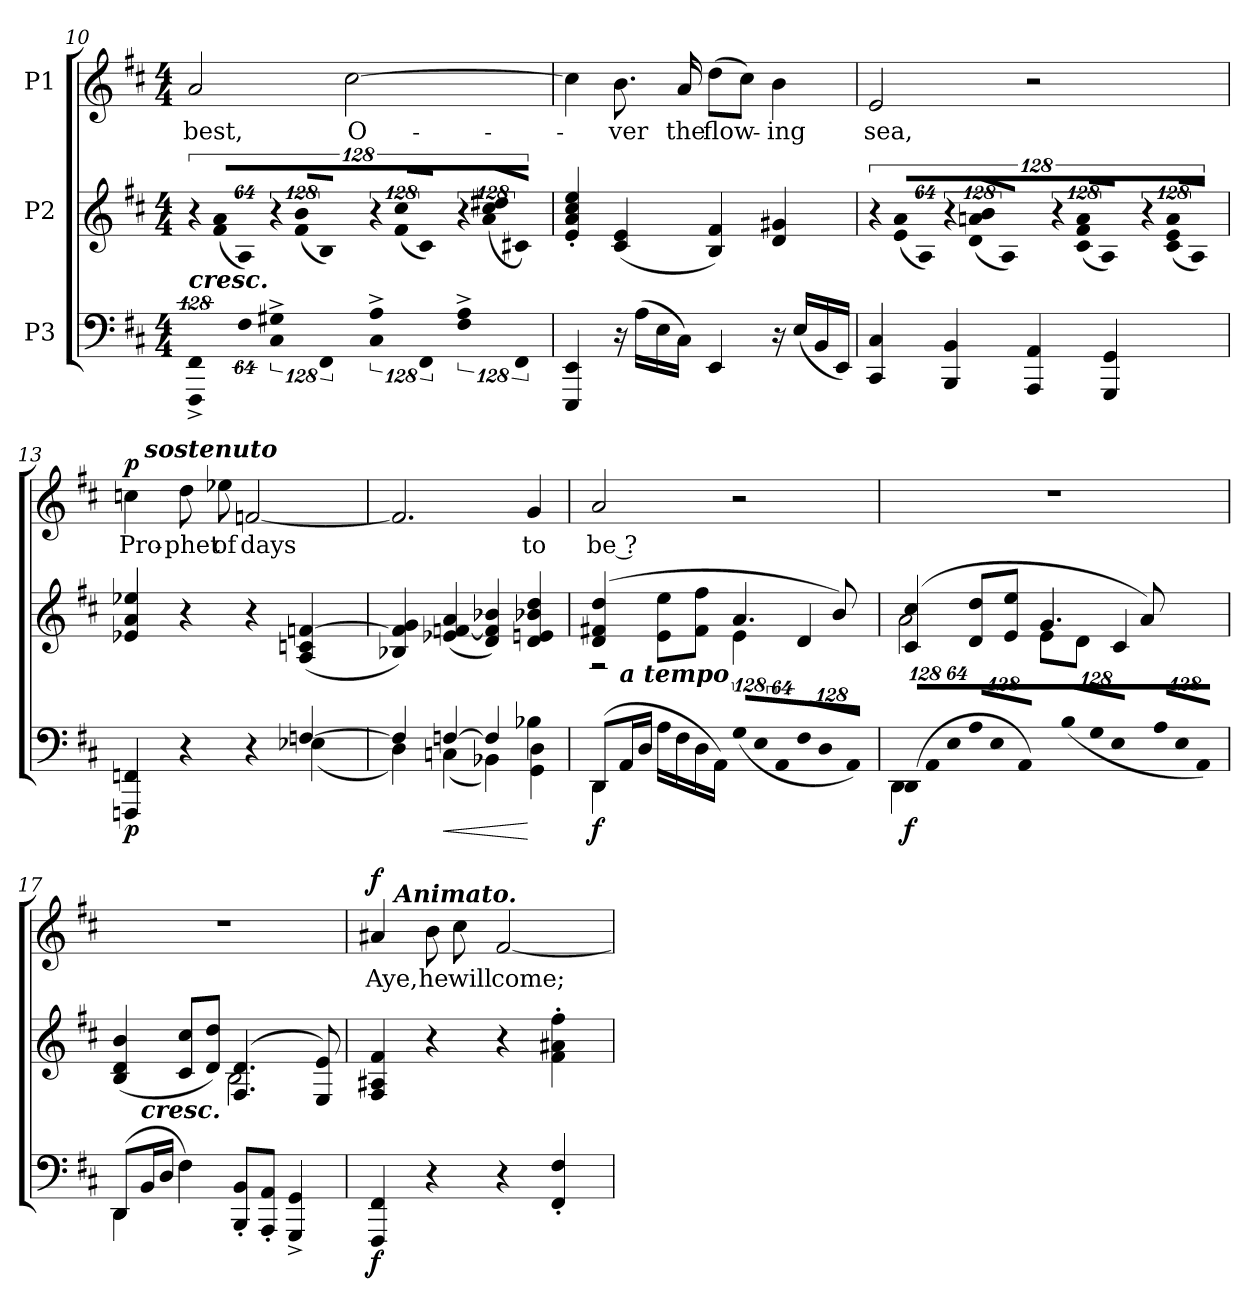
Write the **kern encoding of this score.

**kern	**dynam	**kern	**kern	**text	**dynam
*part3	*part3	*part2	*part1	*part1	*part1
*staff3	*staff3	*staff2	*staff1	*staff1	*staff1
*I"P3	*	*I"P2	*I"P1	*	*
!!LO:LB:g=z
*clefF4	*	*clefG2	*clefG2	*	*
*k[f#c#]	*	*k[f#c#]	*k[f#c#]	*	*
*D:	*	*D:	*D:	*	*
*M4/4	*	*M4/4	*M4/4	*	*
=10	=10	=10	=10	=10	=10
!LO:N:vis=4	!	!LO:N:vis=8	!	!	!
!LO:TX:a:Bi:t=cresc.	!	!	!	!	!
!	!	!	!	!LO:LY:b:color=#000000	!
512%85FFF#i/^ 512%85FF#i^	.	1024%85r	2ai/	best,	.
!	!	!LO:N:vis=8	!	!	!
.	.	(1024%85f#i/ 1024%85aiL	.	.	.
!LO:N:vis=8	!	!LO:N:vis=8	!	!	!
512%43F#i\	.	512%43Ai/J)	.	.	.
!LO:N:vis=4	!	!LO:N:vis=8	!	!	!
512%85C#i\^ 512%85G#Xi^	.	1024%85r	.	.	.
!	!	!LO:N:vis=8	!	!	!
.	.	(1024%85f#i/ 1024%85biL	.	.	.
!LO:N:vis=8	!	!LO:N:vis=8	!	!	!
512%43FF#i/	.	512%43Bi/J)	.	.	.
!LO:N:vis=4	!	!LO:N:vis=8	!	!	!
!	!	!	!	!LO:LY:b:color=#000000	!
512%85C#i\^ 512%85Ai^	.	1024%85r	[2cc#i\	O-	.
!	!	!LO:N:vis=8	!	!	!
.	.	(1024%85f#i/ 1024%85cc#iL	.	.	.
!LO:N:vis=8	!	!LO:N:vis=8	!	!	!
512%43FF#i/	.	512%43c#i/J)	.	.	.
!LO:N:vis=4	!	!LO:N:vis=8	!	!	!
512%85F#i\^ 512%85Ai^	.	1024%85r	.	.	.
!	!	!LO:N:vis=8	!	!	!
.	.	(1024%85ai/ 1024%85cc#i 1024%85dd#XiL	.	.	.
!LO:N:vis=8	!	!LO:N:vis=8	!	!	!
512%43FF#i/	.	512%43c#Xi/J)	.	.	.
=11	=11	=11	=11	=11	=11
4EEEi/ 4EEi	.	4ei/' 4ai' 4cc#i' 4eei'	4cc#i\]	.	.
!	!	!	!	!LO:LY:b:color=#000000	!
16r	.	(4c#i/ 4ei	8.bi\	-ver	.
(16Ai\LL	.	.	.	.	.
16Ei\	.	.	.	.	.
!	!	!	!	!LO:LY:b:color=#000000	!
16C#i\JJ)	.	.	16ai/	the	.
!	!	!	!	!LO:LY:b:color=#000000	!
4EEi/	.	4Bi/ 4f#i)	(8ddi\L	flow-	.
.	.	.	8cc#i\J)	.	.
!	!	!	!	!LO:LY:b:color=#000000	!
16r	.	4di/ 4g#Xi	4bi\	-ing	.
(16Ei/LL	.	.	.	.	.
16BBi/	.	.	.	.	.
16EEi/JJ)	.	.	.	.	.
=12	=12	=12	=12	=12	=12
!	!	!LO:N:vis=8	!	!	!
!	!	!	!	!LO:LY:b:color=#000000	!
4CC#i/ 4C#i	.	1024%85r	2ei/	sea,	.
!	!	!LO:N:vis=8	!	!	!
.	.	(1024%85ei/ 1024%85aiL	.	.	.
!	!	!LO:N:vis=8	!	!	!
.	.	512%43Ai/J)	.	.	.
!	!	!LO:N:vis=8	!	!	!
4BBBi/ 4BBi	.	1024%85r	.	.	.
!	!	!LO:N:vis=8	!	!	!
.	.	(1024%85di/ 1024%85ani 1024%85biL	.	.	.
!	!	!LO:N:vis=8	!	!	!
.	.	512%43Ai/J)	.	.	.
!	!	!LO:N:vis=8	!	!	!
4AAAi/ 4AAi	.	1024%85r	2r	.	.
!	!	!LO:N:vis=8	!	!	!
.	.	(1024%85c#i/ 1024%85f#i 1024%85aiL	.	.	.
!	!	!LO:N:vis=8	!	!	!
.	.	512%43Ai/J)	.	.	.
!	!	!LO:N:vis=8	!	!	!
4GGGi/ 4GGi	.	1024%85r	.	.	.
!	!	!LO:N:vis=8	!	!	!
.	.	(1024%85c#i/ 1024%85ei 1024%85aiL	.	.	.
!	!	!LO:N:vis=8	!	!	!
.	.	512%43Ai/J)	.	.	.
!!LO:PB:g=z
=13	=13	=13	=13	=13	=13
*^	*	*	*	*	*
!	!	!	!	!	!LO:LY:b:color=#000000	!
*	*	*	*	*^	*	*
4FFFni/ 4FFni	2ryy	p	4e-Xi/ 4ai 4ee-Xi	4ccni\	16ryy	Pro-	p
.	.	.	.	.	512ryy	.	.
!	!	!	!	!	!LO:TX:a:Bi:t=sostenuto	!	!
.	.	.	.	.	2ryy	.	.
!	!	!	!	!	!	!LO:LY:b:color=#000000	!
4r	.	.	4r	8ddi\	.	-phet	.
!	!	!	!	!	!	!LO:LY:b:color=#000000	!
.	.	.	.	8ee-Xi\	.	of	.
!	!	!	!	!	!	!LO:LY:b:color=#000000	!
4r	4ryy	.	4r	[2fni/	.	days	.
.	.	.	.	.	4ryy	.	.
[4Fni/	(4E-Xi\	.	(4Ai/ 4cni [4fni	.	.	.	.
.	.	.	.	.	8ryy	.	.
.	.	.	.	.	32ryy	.	.
.	.	.	.	.	64...ryy	.	.
=14	=14	=14	=14	=14	=14	=14	=14
!	!	!	!	!LO:TX:a:Bi:t=cresc.	!	!	!
*	*	*	*	*v	*v	*	*
4Fi/]	4Di\)	.	4B-Xi/ 4fi] 4gi)	2.fi/]	.	.
!	!	!LO:HP:b	!	!	!	!
[4Fni/	(4Cni\	<	(4e-Xi/ [4fni 4ai	.	.	.
4Fi/]	4BB-Xi\)	.	4di/ 4fi] 4b-Xi)	.	.	.
!	!	!	!	!	!LO:LY:b:color=#000000	!
4B-Xi\	4GGi\ 4Di	[	4di/ 4eni 4b-Xi 4ddi	4gi/	to	.
=15	=15	=15	=15	=15	=15	=15
*	*	*	*^	*	*	*
!	!	!	!	!	!	!LO:LY:b:color=#000000	!
*	*	*	*	*^	*	*	*
(8DDi/L	4DDi\	f	(4di/ 4f#Xi 4ddi	2r	8ryy	2ai/	be ?	.
!	!	!	!	!	!LO:TX:b:Bi:t=a tempo	!	!	!
16AAi/L	.	.	.	.	2..ryy	.	.	.
16Di/JJ	.	.	.	.	.	.	.	.
16Ai\LL	4ryy	.	8ei\ 8eeiL	.	.	.	.	.
16F#i\	.	.	.	.	.	.	.	.
16Di\	.	.	8f#i\ 8ff#iJ	.	.	.	.	.
16AAi\JJ)	.	.	.	.	.	.	.	.
!LO:N:vis=8	!	!	!	!	!	!	!	!
(1024%85Gi/L	2ryy	.	4.ai/	4ei\	.	2r	.	.
!LO:N:vis=8	!	!	!	!	!	!	!	!
1024%85Ei/	.	.	.	.	.	.	.	.
!LO:N:vis=8	!	!	!	!	!	!	!	!
512%43AAi/J	.	.	.	.	.	.	.	.
!LO:N:vis=8	!	!	!	!	!	!	!	!
1024%85F#i/L	.	.	.	4di/	.	.	.	.
!LO:N:vis=8	!	!	!	!	!	!	!	!
1024%85Di/	.	.	.	.	.	.	.	.
.	.	.	8bi/)	.	.	.	.	.
!LO:N:vis=8	!	!	!	!	!	!	!	!
512%43AAi/J)	.	.	.	.	.	.	.	.
*	*	*	*v	*v	*v	*	*	*
=16	=16	=16	=16	=16	=16	=16
*Xbrackettup	*	*	*	*	*	*
*	*	*	*^	*	*	*
*	*	*	*	*^	*	*	*
!LO:N:vis=8	!	!	!	!	!	!	!	!
*	*	*	*	*v	*v	*	*	*
(1024%85DDi/L	4DDi\	f	(4c#i/ 4cc#i	2ai\	1r	.	.
!LO:N:vis=8	!	!	!	!	!	!	!
1024%85AAi/	.	.	.	.	.	.	.
!LO:N:vis=8	!	!	!	!	!	!	!
512%43Ei/J	.	.	.	.	.	.	.
!LO:N:vis=8	!	!	!	!	!	!	!
1024%85Ai/L	4ryy	.	8di/ 8ddiL	.	.	.	.
!LO:N:vis=8	!	!	!	!	!	!	!
1024%85Ei/	.	.	.	.	.	.	.
.	.	.	8ei/ 8eeiJ	.	.	.	.
!LO:N:vis=8	!	!	!	!	!	!	!
512%43AAi/J)	.	.	.	.	.	.	.
!LO:N:vis=8	!	!	!	!	!	!	!
(1024%85Bi/L	2ryy	.	4.gi/	8ei\L	.	.	.
!LO:N:vis=8	!	!	!	!	!	!	!
1024%85Gi/	.	.	.	.	.	.	.
.	.	.	.	8di\J	.	.	.
!LO:N:vis=8	!	!	!	!	!	!	!
512%43Ei/J	.	.	.	.	.	.	.
!LO:N:vis=8	!	!	!	!	!	!	!
1024%85Ai/L	.	.	.	4c#i/	.	.	.
!LO:N:vis=8	!	!	!	!	!	!	!
1024%85Ei/	.	.	.	.	.	.	.
.	.	.	8ai/)	.	.	.	.
!LO:N:vis=8	!	!	!	!	!	!	!
512%43AAi/J)	.	.	.	.	.	.	.
!!LO:LB:g=z
=17	=17	=17	=17	=17	=17	=17	=17
(8DDi/L	4DDi\	.	(4Bi/ 4di 4bi	2ryy	1r	.	.
!LO:TX:a:Bi:t=cresc.	!	!	!	!	!	!	!
16BBi/L	.	.	.	.	.	.	.
16Di/JJ	.	.	.	.	.	.	.
4F#i\)	4ryy	.	8c#i/ 8cc#iL	.	.	.	.
.	.	.	8di/ 8ddiJ)	.	.	.	.
8BBBi/' 8BBi'L	2ryy	.	(4.F#i/ 4.di	2Bi\	.	.	.
8AAAi/' 8AAi'J	.	.	.	.	.	.	.
4GGGi/^ 4GGi^	.	.	.	.	.	.	.
.	.	.	8Ei/ 8ei)	.	.	.	.
*v	*v	*	*	*	*	*	*
*	*	*v	*v	*	*	*
=18	=18	=18	=18	=18	=18
!	!	!	!	!LO:LY:b:color=#000000	!
*	*	*	*^	*	*
4FFF#i/ 4FF#i	f	4F#i/ 4A#Xi 4f#i	4a#Xi/	16.ryy	Aye,	f
!	!	!	!	!LO:TX:a:Bi:t=Animato.	!	!
.	.	.	.	2ryy	.	.
!	!	!	!	!	!LO:LY:b:color=#000000	!
4r	.	4r	8bi\	.	he	.
!	!	!	!	!	!LO:LY:b:color=#000000	!
.	.	.	8cc#i\	.	will	.
!	!	!	!	!	!LO:LY:b:color=#000000	!
4r	.	4r	[2f#i/	.	come;	.
.	.	.	.	4ryy	.	.
4FF#i/' 4F#i'	.	4f#i\' 4a#Xi' 4ff#i'	.	.	.	.
.	.	.	.	8ryy	.	.
.	.	.	.	32ryy	.	.
*	*	*	*v	*v	*	*
=	=	=	=	=	=
*-	*-	*-	*-	*-	*-
